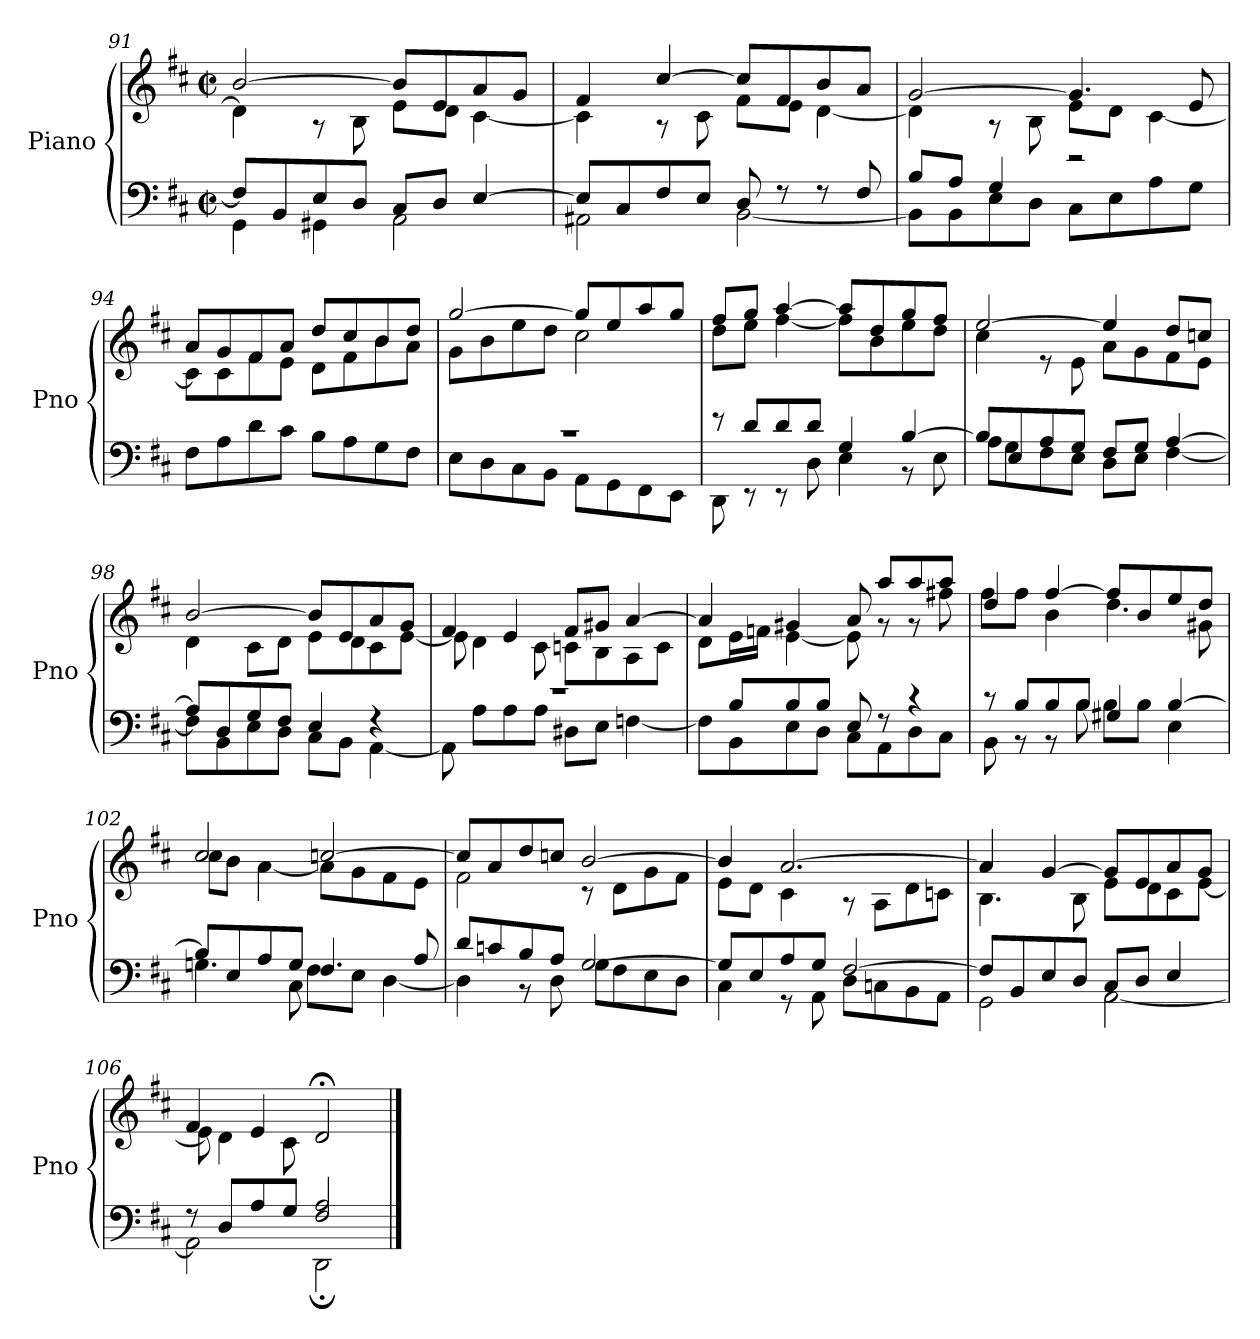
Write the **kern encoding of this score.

**kern	**kern
*part1	*part1
*staff2	*staff1
*I"Piano	*
*I'Pno	*
*clefF4	*clefG2
*k[f#c#]	*k[f#c#]
*D:	*D:
*M2/2	*M2/2
*met(c|)	*met(c|)
=91	=91
*^	*^
8F#/L]	4GG\	[2b/	4d\]
8BB/	.	.	.
8E/	4GG#X\	.	8r
8D/J	.	.	8B\
8C#/L	2AA\	8bL]	8e\L
8D/J	.	8e	8d\J
[4E/	.	8a	[4c#\
.	.	8gJ	.
=92	=92	=92	=92
8EL]	2AA#X\	4f#/	4c#\]
8C#/	.	.	.
8F#/	.	[4cc#/	8r
8E/J	.	.	8c#\
8D/	[2BB\	8cc#/L]	8f#\L
8r	.	8f#/	8e\J
8r	.	8b/	[4d\
8F#/	.	8a/J	.
!!LO:LB:g=z	!!
=93	=93	=93	=93
8B/L	8BB\L]	[2g/	4d\]
8A/J	8BB\	.	.
4G/	8E\	.	8r
.	8D\J	.	8B\
2r	8C#L	4.g/]	8e\L
.	8E\	.	8d\J
.	8A\	.	[4c#\
.	8G\J	8e/	.
=94	=94	=94	=94
1ryy	8F#\L	8a/L	8c#\L]
.	8A\	8g/	8c#\
.	8d\	8f#/	8f#\
.	8c#\J	8a/J	8e\J
.	8B\L	8dd/L	8dL
.	8A\	8cc#/	8f#\
.	8G\	8b/	8b\
.	8F#\J	8dd/J	8a\J
=95	=95	=95	=95
1r	8E\L	[2gg/	8gL
.	8D\	.	8b\
.	8C#\	.	8ee\
.	8BB\J	.	8dd\J
.	8AA\L	8gg/L]	2cc#\
.	8GG\	8ee/	.
.	8FF#\	8aa/	.
.	8EE\J	8gg/J	.
!!LO:LB:g=z	!!
=96	=96	=96	=96
8r	8DD\	8ff#/L	8dd\L
8d/L	8r	8gg/J	8ee\J
8d/	8r	[4aa/	[4ff#\
8d/J	8D\	.	.
4G/	4E\	8aa/L]	8ff#\L]
.	.	8dd/	8b\
[4B/	8r	8gg/	8ee\
.	8E\	8ff#/J	8dd\J
=97	=97	=97	=97
8B/L]	8A\L	[2ee/	4cc#\
8E/	8G\	.	.
8A/	8F#\	.	8r
8G/J	8E\J	.	8e\
8F#L	8D\L	4ee/]	8aL
8G/J	8E\J	.	8g\
[4A/	[4F#\	8dd/L	8f#\
.	.	8ccn/J	8e\J
=98	=98	=98	=98
8A/L]	8F#\L]	[2b/	4d\
8D/	8BB\	.	.
8G/	8E\	.	8c#\L
8F#/J	8D\J	.	8d\J
4E/	8C#\L	8bL]	8eL
.	8BB\J	8e/	8d\
4r	[4AA\	8a/	8c#\
.	.	8g/J	[8e\J
!!LO:LB:g=z	!!
=99	=99	=99	=99
1r	8AA\]	4f#/	8e\]
.	8A\L	.	4d\
.	8A\	4e/	.
.	8A\J	.	8c#\
.	8D#X\L	8f#/L	8cn\L
.	8E\J	8g#X/J	8B\
.	[4Fn\	[4a/	8A\
.	.	.	8c\J
=100	=100	=100	=100
8ryy	8F\L]	4a/]	8d\L
8B/L	8BB\	.	16e\L
.	.	.	16fn\JJ
8B/	8E\	4g#X/	[4e\
8B/J	8D\J	.	.
8E/	8C#\L	8a/	8e\]
8r	8AA\	8aa/L	8r
4r	8D\	8aa/	8r
.	8C#\J	8aa/J	8ff#X\
!!LO:LB:g=z	!!
=101	=101	=101	=101
8r	8BB\	4dd/	8ff#\L
8B/L	8r	.	8ff#\J
8B/	8r	[4ff#/	4b\
8B/J	8B\	.	.
4G#X/	8B\L	8ff#/L]	4.dd\
.	8B\J	8b/	.
[4B/	4E\	8ee/	.
.	.	8dd/J	8g#X\
=102	=102	=102	=102
8B/L]	4.Gn\	2cc#/	8cc#\L
8E/	.	.	8b\J
8A/	.	.	[4a\
8G/J	8C#\	.	.
4.F#/	8F#\L	[2ccn/	8aL]
.	8E\J	.	8g\
.	[4D\	.	8f#\
8A/	.	.	8e\J
!!LO:LB:g=z	!!
=103	=103	=103	=103
8d/L	4D\]	8cc/L]	2f#\
8cn/	.	8a/	.
8B/	8r	8dd/	.
8A/J	8D\	8cc/J	.
[2G/	8G\L	[2b/	8r
.	8F#\	.	8dL
.	8E\	.	8g\
.	8D\J	.	8f#\J
=104	=104	=104	=104
8GL]	4C#\	4b/]	8e\L
8E/	.	.	8d\J
8A/	8r	[2.a/	4c#\
8G/J	8AA\	.	.
[2F#/	8DL	.	8r
.	8Cn\	.	8A\L
.	8BB\	.	8d\
.	8AA\J	.	8cn\J
!!LO:LB:g=z	!!
=105	=105	=105	=105
8F#/L]	2GG\	4a/]	4.B\
8BB/	.	.	.
8E/	.	[4g/	.
8D/J	.	.	8B\
8C#/L	[2AA\	8g/L]	8e\L
8D/J	.	8e/	8d\
4E/	.	8a/	8c#\
.	.	8g/J	[8e\J
=106	=106	=106	=106
8r	2AA\]	4f#/	8e\]
8D/L	.	.	4d\
8A/	.	4e/	.
8G/J	.	.	8c#\
2F#/ 2A/	2DD;\	2d;</	2ryy
*v	*v	*	*
*	*v	*v
==	==
*-	*-
